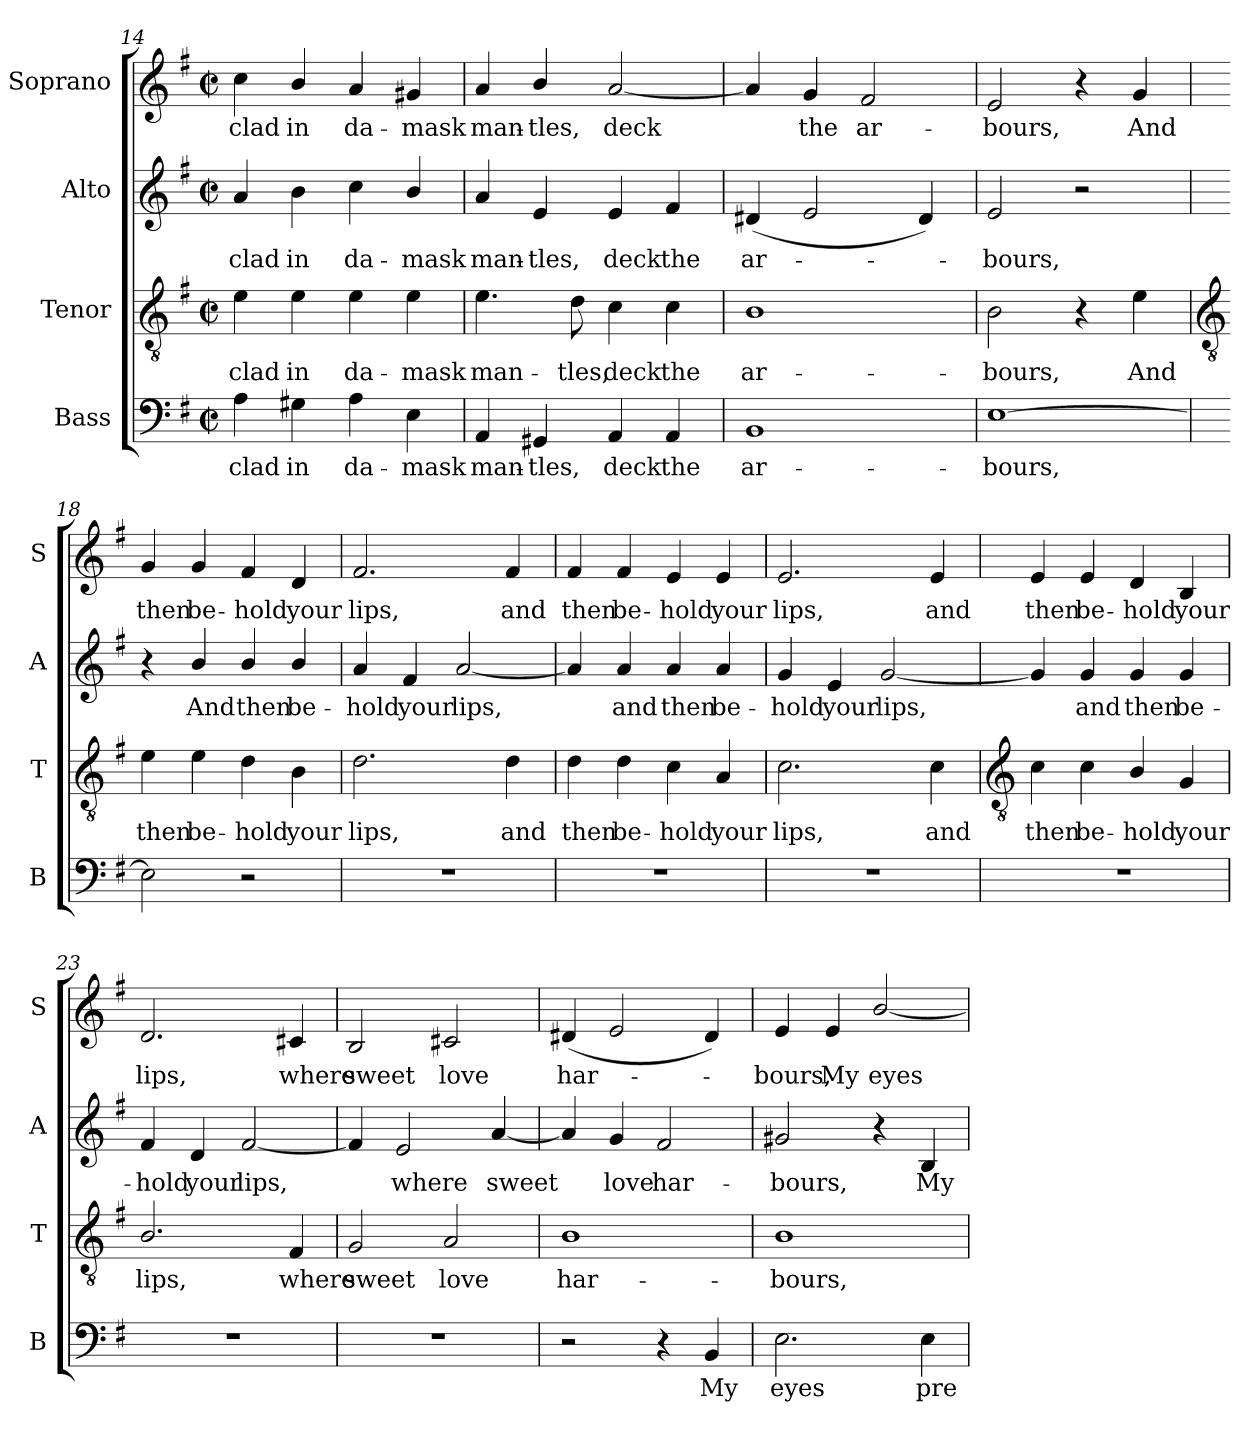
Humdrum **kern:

**kern	**text	**kern	**text	**kern	**text	**kern	**text
*part4	*part4	*part3	*part3	*part2	*part2	*part1	*part1
*staff4	*staff4	*staff3	*staff3	*staff2	*staff2	*staff1	*staff1
*I"Bass	*	*I"Tenor	*	*I"Alto	*	*I"Soprano	*
*I'B	*	*I'T	*	*I'A	*	*I'S	*
*clefF4	*	*clefGv2	*	*clefG2	*	*clefG2	*
*k[f#]	*	*k[f#]	*	*k[f#]	*	*k[f#]	*
*G:	*	*G:	*	*G:	*	*G:	*
*M2/2	*	*M2/2	*	*M2/2	*	*M2/2	*
*met(c|)	*	*met(c|)	*	*met(c|)	*	*met(c|)	*
=14	=14	=14	=14	=14	=14	=14	=14
!	!LO:LY:b	!	!LO:LY:b	!	!LO:LY:b	!	!LO:LY:b
4A	clad	4e	clad	4a	clad	4cc	clad
!	!LO:LY:b	!	!LO:LY:b	!	!LO:LY:b	!	!LO:LY:b
4G#X	in	4e	in	4b	in	4b/	in
!	!LO:LY:b	!	!LO:LY:b	!	!LO:LY:b	!	!LO:LY:b
4A	da-	4e	da-	4cc	da-	4a	da-
!	!LO:LY:b	!	!LO:LY:b	!	!LO:LY:b	!	!LO:LY:b
4E	-mask	4e	-mask	4b/	-mask	4g#X	-mask
=15	=15	=15	=15	=15	=15	=15	=15
!	!LO:LY:b	!	!LO:LY:b	!	!LO:LY:b	!	!LO:LY:b
4AA	man-	4.e	man-	4a	man-	4a	man-
!	!LO:LY:b	!	!	!	!LO:LY:b	!	!LO:LY:b
4GG#X	-tles,	.	.	4e	-tles,	4b/	-tles,
!	!	!	!LO:LY:b	!	!	!	!
.	.	8d	-tles,	.	.	.	.
!	!LO:LY:b	!	!LO:LY:b	!	!LO:LY:b	!	!LO:LY:b
4AA	deck	4c	deck	4e	deck	[2a	deck
!	!LO:LY:b	!	!LO:LY:b	!	!LO:LY:b	!	!
4AA	the	4c	the	4f#	the	.	.
=16	=16	=16	=16	=16	=16	=16	=16
!	!LO:LY:b	!	!LO:LY:b	!	!LO:LY:b	!	!
1BB	ar-	1B	ar-	(<4d#X	ar-	4a]	.
!	!	!	!	!	!	!	!LO:LY:b
.	.	.	.	2e	.	4g	the
!	!	!	!	!	!	!	!LO:LY:b
.	.	.	.	.	.	2f#	ar-
.	.	.	.	4d#)	.	.	.
=17	=17	=17	=17	=17	=17	=17	=17
!	!LO:LY:b	!	!LO:LY:b	!	!LO:LY:b	!	!LO:LY:b
[1E	-bours,	2B	-bours,	2e	bours,	2e	-bours,
.	.	4r	.	2r	.	4r	.
!	!	!	!LO:LY:b	!	!	!	!LO:LY:b
.	.	4e	And	.	.	4g	And
!!LO:LB:g=z
=18	=18	=18	=18	=18	=18	=18	=18
*	*	*clefGv2	*	*	*	*	*
!	!	!	!LO:LY:b	!	!	!	!LO:LY:b
2E]	.	4e	then	4r	.	4g	then
!	!	!	!LO:LY:b	!	!LO:LY:b	!	!LO:LY:b
.	.	4e	be-	4b/	And	4g	be-
!	!	!	!LO:LY:b	!	!LO:LY:b	!	!LO:LY:b
2r	.	4d	-hold	4b/	then	4f#	-hold
!	!	!	!LO:LY:b	!	!LO:LY:b	!	!LO:LY:b
.	.	4B	your	4b/	be-	4d	your
=19	=19	=19	=19	=19	=19	=19	=19
!	!	!	!LO:LY:b	!	!LO:LY:b	!	!LO:LY:b
1r	.	2.d	lips,	4a	-hold	2.f#	lips,
!	!	!	!	!	!LO:LY:b	!	!
.	.	.	.	4f#	your	.	.
!	!	!	!	!	!LO:LY:b	!	!
.	.	.	.	[2a	lips,	.	.
!	!	!	!LO:LY:b	!	!	!	!LO:LY:b
.	.	4d	and	.	.	4f#	and
=20	=20	=20	=20	=20	=20	=20	=20
!	!	!	!LO:LY:b	!	!	!	!LO:LY:b
1r	.	4d	then	4a]	.	4f#	then
!	!	!	!LO:LY:b	!	!LO:LY:b	!	!LO:LY:b
.	.	4d	be-	4a	and	4f#	be-
!	!	!	!LO:LY:b	!	!LO:LY:b	!	!LO:LY:b
.	.	4c	-hold	4a	then	4e	-hold
!	!	!	!LO:LY:b	!	!LO:LY:b	!	!LO:LY:b
.	.	4A	your	4a	be-	4e	your
=21	=21	=21	=21	=21	=21	=21	=21
!	!	!	!LO:LY:b	!	!LO:LY:b	!	!LO:LY:b
1r	.	2.c	lips,	4g	-hold	2.e	lips,
!	!	!	!	!	!LO:LY:b	!	!
.	.	.	.	4e	your	.	.
!	!	!	!	!	!LO:LY:b	!	!
.	.	.	.	[2g	lips,	.	.
!	!	!	!LO:LY:b	!	!	!	!LO:LY:b
.	.	4c	and	.	.	4e	and
!!LO:LB:g=z
=22	=22	=22	=22	=22	=22	=22	=22
*	*	*clefGv2	*	*	*	*	*
!	!	!	!LO:LY:b	!	!	!	!LO:LY:b
1r	.	4c	then	4g]	.	4e	then
!	!	!	!LO:LY:b	!	!LO:LY:b	!	!LO:LY:b
.	.	4c	be-	4g	and	4e	be-
!	!	!	!LO:LY:b	!	!LO:LY:b	!	!LO:LY:b
.	.	4B/	-hold	4g	then	4d	-hold
!	!	!	!LO:LY:b	!	!LO:LY:b	!	!LO:LY:b
.	.	4G	your	4g	be-	4B	your
=23	=23	=23	=23	=23	=23	=23	=23
!	!	!	!LO:LY:b	!	!LO:LY:b	!	!LO:LY:b
1r	.	2.B/	lips,	4f#	-hold	2.d	lips,
!	!	!	!	!	!LO:LY:b	!	!
.	.	.	.	4d	your	.	.
!	!	!	!	!	!LO:LY:b	!	!
.	.	.	.	[2f#	lips,	.	.
!	!	!	!LO:LY:b	!	!	!	!LO:LY:b
.	.	4F#	where	.	.	4c#X	where
=24	=24	=24	=24	=24	=24	=24	=24
!	!	!	!LO:LY:b	!	!	!	!LO:LY:b
1r	.	2G	sweet	4f#]	.	2B	sweet
!	!	!	!	!	!LO:LY:b	!	!
.	.	.	.	2e	where	.	.
!	!	!	!LO:LY:b	!	!	!	!LO:LY:b
.	.	2A	love	.	.	2c#X	love
!	!	!	!	!	!LO:LY:b	!	!
.	.	.	.	[4a	sweet	.	.
=25	=25	=25	=25	=25	=25	=25	=25
!	!	!	!LO:LY:b	!	!	!	!LO:LY:b
2r	.	1B	har-	4a]	.	(<4d#X	har-
!	!	!	!	!	!LO:LY:b	!	!
.	.	.	.	4g	love	2e	.
!	!	!	!	!	!LO:LY:b	!	!
4r	.	.	.	2f#	har-	.	.
!	!LO:LY:b	!	!	!	!	!	!
4BB	My	.	.	.	.	4d#)	.
=26	=26	=26	=26	=26	=26	=26	=26
!	!LO:LY:b	!	!LO:LY:b	!	!LO:LY:b	!	!LO:LY:b
2.E	eyes	1B	-bours,	2g#X	-bours,	4e	bours,
!	!	!	!	!	!	!	!LO:LY:b
.	.	.	.	.	.	4e	My
!	!	!	!	!	!	!	!LO:LY:b
.	.	.	.	4r	.	[2b/	eyes
!	!LO:LY:b	!	!	!	!LO:LY:b	!	!
4E	pre-	.	.	4B	My	.	.
=	=	=	=	=	=	=	=
*-	*-	*-	*-	*-	*-	*-	*-
